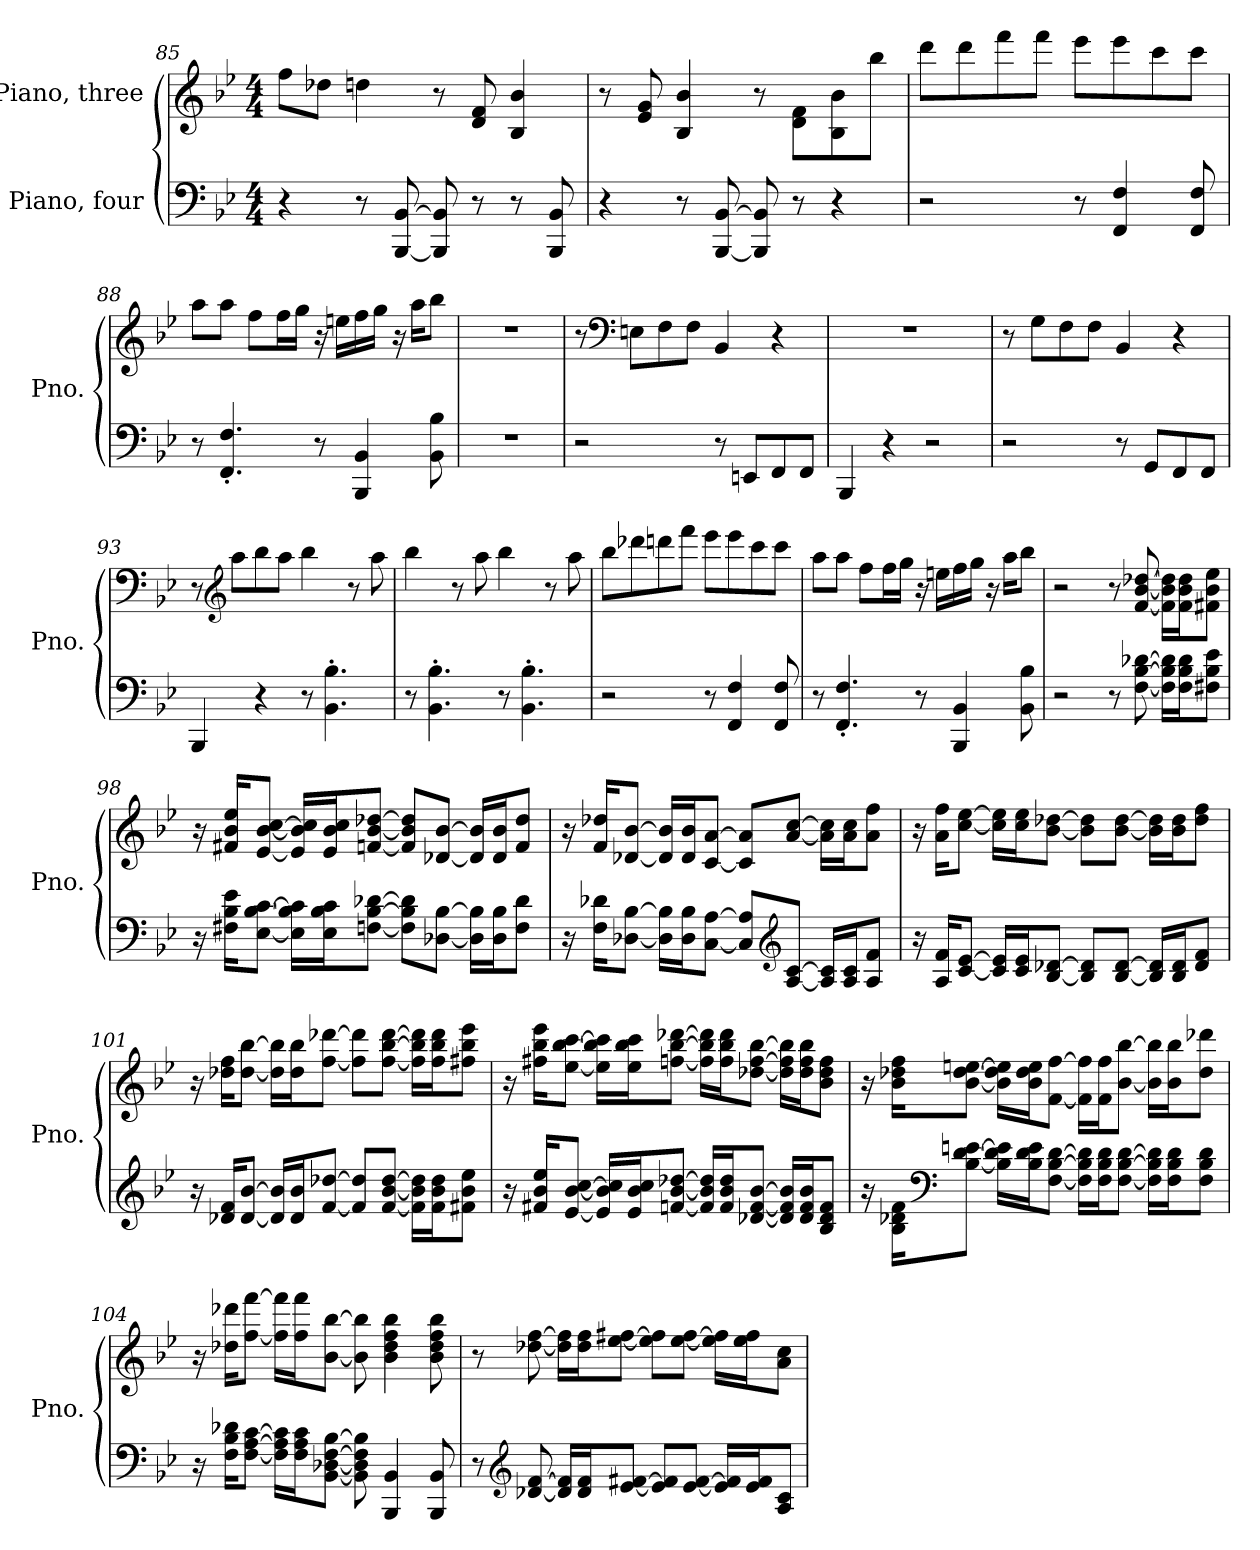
**kern	**kern
*part2	*part1
*staff2	*staff1
*I"Piano, four	*I"Piano, three
*I'Pno.	*I'Pno.
!!LO:LB:g=z
*clefF4	*clefG2
*k[b-e-]	*k[b-e-]
*M4/4	*M4/4
=85	=85
4r	8ff\L
.	8dd-X\J
8r	4ddn\
[8BBB-/ [8BB-/	.
8BBB-/] 8BB-/]	8r
8r	8d/ 8f/
8r	4B-/ 4b-/
8BBB-/ 8BB-/	.
=86	=86
4r	8r
.	8e-/ 8g/
8r	4B-/ 4b-/
[8BBB-/ [8BB-/	.
8BBB-/] 8BB-/]	8r
8r	8d\ 8f\L
4r	8B-\ 8b-\
.	8bb-\J
=87	=87
2r	8ddd\L
.	8ddd\
.	8fff\
.	8fff\J
8r	8eee-\L
4FF/ 4F/	8eee-\
.	8ccc\
8FF/ 8F/	8ccc\J
!!LO:LB:g=z
=88	=88
8r	8aa\L
4.FF/' 4.F/'	8aa\J
.	8ff\L
.	16ff\L
.	16gg\JJ
8r	16r
.	16een\LL
4BBB-/ 4BB-/	16ff\
.	16gg\JJ
.	16r
.	16aa\KL
8BB-\ 8B-\	8bb-\J
=89	=89
1r	1r
=90	=90
2r	8r
*	*clefF4
.	8En\L
.	8F\
.	8F\J
8r	4BB-/
8EEn/L	.
8FF/	4r
8FF/J	.
=91	=91
4BBB-/	1r
4r	.
2r	.
=92	=92
2r	8r
.	8G\L
.	8F\
.	8F\J
8r	4BB-/
8GG/L	.
8FF/	4r
8FF/J	.
!!LO:PB:g=z
=93	=93
4BBB-/	8r
*	*clefG2
.	8aa\L
4r	8bb-\
.	8aa\J
8r	4bb-\
4.BB-\' 4.B-\'	.
.	8r
.	8aa\
=94	=94
8r	4bb-\
4.BB-\' 4.B-\'	.
.	8r
.	8aa\
8r	4bb-\
4.BB-\' 4.B-\'	.
.	8r
.	8aa\
=95	=95
2r	8bb-\L
.	8ddd-X\
.	8dddn\
.	8fff\J
8r	8eee-\L
4FF/ 4F/	8eee-\
.	8ccc\
8FF/ 8F/	8ccc\J
=96	=96
8r	8aa\L
4.FF/' 4.F/'	8aa\J
.	8ff\L
.	16ff\L
.	16gg\JJ
8r	16r
.	16een\LL
4BBB-/ 4BB-/	16ff\
.	16gg\JJ
.	16r
.	16aa\KL
8BB-\ 8B-\	8bb-\J
!!LO:LB:g=z
=97	=97
2r	2r
8r	8r
[8F\ [8B-\ [8d-X\	[8f/ [8b-/ [8dd-X/
16F\] 16B-\] 16d-\]LL	16f\] 16b-\] 16dd-\]LL
16F\ 16B-\ 16d-\J	16f\ 16b-\ 16dd-\J
8F#X\ 8B-\ 8e-\J	8f#X\ 8b-\ 8ee-\J
=98	=98
16r	16r
16F#X\ 16B-\ 16e-\KL	16f#X/ 16b-/ 16ee-/KL
[8E-\ [8B-\ [8c\J	[8e-/ [8b-/ [8cc/J
16E-\] 16B-\] 16c\]LL	16e-/] 16b-/] 16cc/]LL
16E-\ 16B-\ 16c\J	16e-/ 16b-/ 16cc/J
[8Fn\ [8B-\ [8d-X\J	[8fn/ [8b-/ [8dd-X/J
8F\] 8B-\] 8d-\]L	8f/] 8b-/] 8dd-/]L
[8D-X\ [8B-\J	[8d-X/ [8b-/J
16D-\] 16B-\]LL	16d-/] 16b-/]LL
16D-\ 16B-\J	16d-/ 16b-/J
8F\ 8d-\J	8f/ 8dd-/J
!!LO:LB:g=z
=99	=99
16r	16r
16F\ 16d-X\KL	16f/ 16dd-X/KL
[8D-X\ [8B-\J	[8d-X/ [8b-/J
16D-\] 16B-\]LL	16d-/] 16b-/]LL
16D-\ 16B-\J	16d-/ 16b-/J
[8C\ [8A\J	[8c/ [8a/J
8C/] 8A/]L	8c/] 8a/]L
*clefG2	*
[8A/ [8c/J	[8a/ [8cc/J
16A/] 16c/]LL	16a\] 16cc\]LL
16A/ 16c/J	16a\ 16cc\J
8A/ 8f/J	8a\ 8ff\J
=100	=100
16r	16r
16A/ 16f/KL	16a\ 16ff\KL
[8c/ [8e-/J	[8cc\ [8ee-\J
16c/] 16e-/]LL	16cc\] 16ee-\]LL
16c/ 16e-/J	16cc\ 16ee-\J
[8B-/ [8d-X/J	[8b-\ [8dd-X\J
8B-/] 8d-/]L	8b-\] 8dd-\]L
[8B-/ [8d-/J	[8b-\ [8dd-\J
16B-/] 16d-/]LL	16b-\] 16dd-\]LL
16B-/ 16d-/J	16b-\ 16dd-\J
8d-/ 8f/J	8dd-\ 8ff\J
!!LO:LB:g=z
=101	=101
16r	16r
16d-X/ 16f/KL	16dd-X\ 16ff\KL
[8d-/ [8b-/J	[8dd-\ [8bb-\J
16d-/] 16b-/]LL	16dd-\] 16bb-\]LL
16d-/ 16b-/J	16dd-\ 16bb-\J
[8f/ [8dd-X/J	[8ff\ [8ddd-X\J
8f/] 8dd-/]L	8ff\] 8ddd-\]L
[8f/ [8b-/ [8dd-/J	[8ff\ [8bb-\ [8ddd-\J
16f\] 16b-\] 16dd-\]LL	16ff\] 16bb-\] 16ddd-\]LL
16f\ 16b-\ 16dd-\J	16ff\ 16bb-\ 16ddd-\J
8f#X\ 8b-\ 8ee-\J	8ff#X\ 8bb-\ 8eee-\J
=102	=102
16r	16r
16f#X/ 16b-/ 16ee-/KL	16ff#X\ 16bb-\ 16eee-\KL
[8e-/ [8b-/ [8cc/J	[8ee-\ [8bb-\ [8ccc\J
16e-/] 16b-/] 16cc/]LL	16ee-\] 16bb-\] 16ccc\]LL
16e-/ 16b-/ 16cc/J	16ee-\ 16bb-\ 16ccc\J
[8fn/ [8b-/ [8dd-X/J	[8ffn\ [8bb-\ [8ddd-X\J
16f/] 16b-/] 16dd-/]LL	16ff\] 16bb-\] 16ddd-\]LL
16f/ 16b-/ 16dd-/J	16ff\ 16bb-\ 16ddd-\J
[8d-X/ [8f/ [8b-/J	[8dd-X\ [8ff\ [8bb-\J
16d-/] 16f/] 16b-/]LL	16dd-\] 16ff\] 16bb-\]LL
16d-/ 16f/ 16b-/J	16dd-\ 16ff\ 16bb-\J
8B-/ 8d-/ 8f/J	8b-\ 8dd-\ 8ff\J
!!LO:LB:g=z
=103	=103
16r	16r
16B-\ 16d-X\ 16f\KL	16b-\ 16dd-X\ 16ff\KL
*clefF4	*
[8B-\ [8d-\ [8en\J	[8b-\ [8dd-\ [8een\J
16B-\] 16d-\] 16e\]LL	16b-\] 16dd-\] 16ee\]LL
16B-\ 16d-\ 16e\J	16b-\ 16dd-\ 16ee\J
[8F\ [8B-\ [8d-\J	[8f\ [8ff\J
16F\] 16B-\] 16d-\]LL	16f\] 16ff\]LL
16F\ 16B-\ 16d-\J	16f\ 16ff\J
[8F\ [8B-\ [8d-\J	[8b-\ [8bb-\J
16F\] 16B-\] 16d-\]LL	16b-\] 16bb-\]LL
16F\ 16B-\ 16d-\J	16b-\ 16bb-\J
8F\ 8B-\ 8d-\J	8dd-\ 8ddd-X\J
=104	=104
16r	16r
16F\ 16B-\ 16d-X\KL	16dd-X\ 16ddd-X\KL
[8F\ [8A\ [8c\J	[8ff\ [8fff\J
16F\] 16A\] 16c\]LL	16ff\] 16fff\]LL
16F\ 16A\ 16c\J	16ff\ 16fff\J
[8BB-\ [8D-X\ [8F\ [8B-\J	[8b-\ [8bb-\J
8BB-\] 8D-\] 8F\] 8B-\]	8b-\] 8bb-\]
4BBB-/ 4BB-/	4b-\ 4dd-\ 4ff\ 4bb-\
8BBB-/ 8BB-/	8b-\ 8dd-\ 8ff\ 8bb-\
!!LO:LB:g=z
=105	=105
8r	8r
*clefG2	*
[8d-X/ [8f/	[8dd-X\ [8ff\
16d-/] 16f/]LL	16dd-\] 16ff\]LL
16d-/ 16f/J	16dd-\ 16ff\J
[8e-/ [8f#X/J	[8ee-\ [8ff#X\J
8e-/] 8f#/]L	8ee-\] 8ff#\]L
[8e-/ [8f#/J	[8ee-\ [8ff#\J
16e-/] 16f#/]LL	16ee-\] 16ff#\]LL
16e-/ 16f#/J	16ee-\ 16ff#\J
8A/ 8c/J	8a\ 8cc\J
=	=
*-	*-
